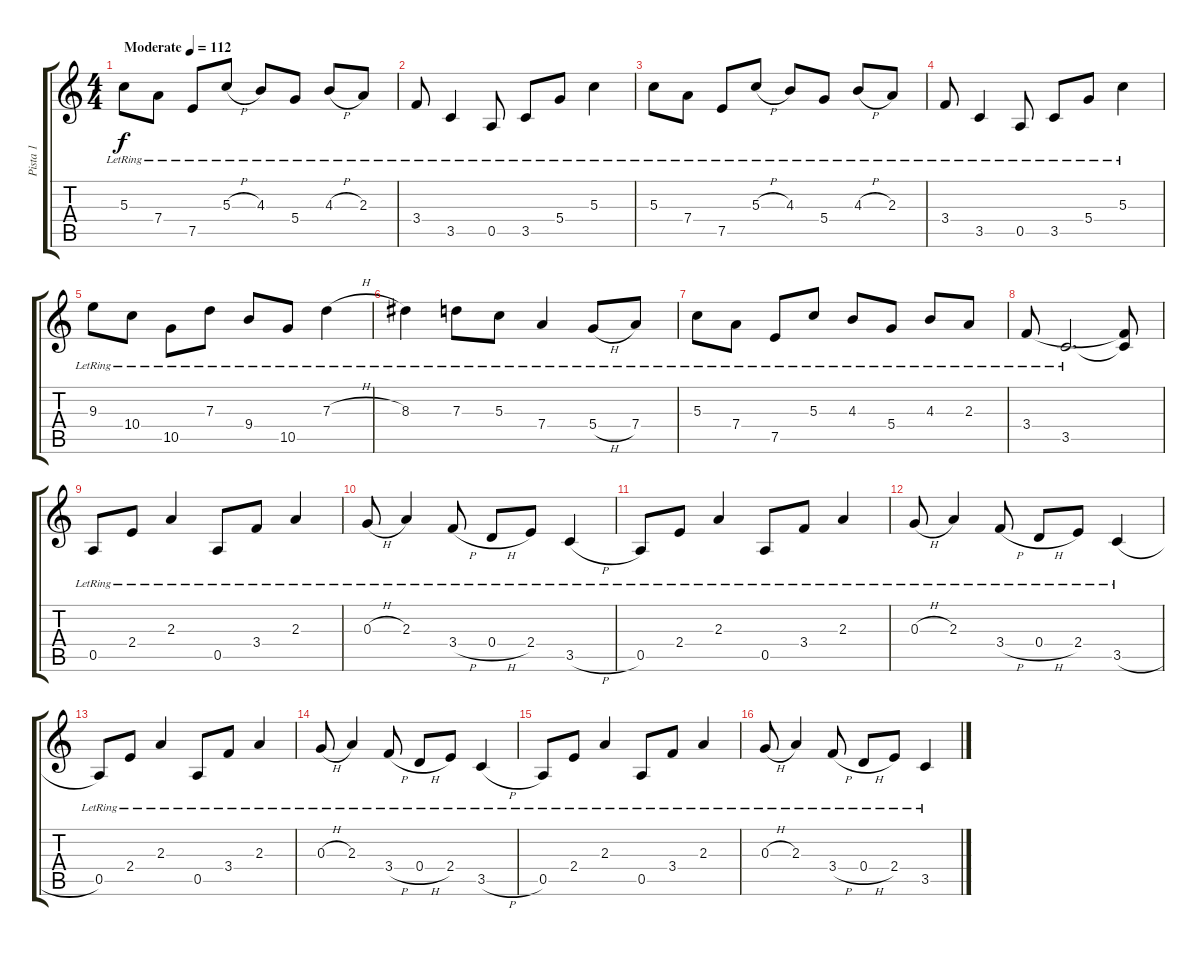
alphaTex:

\track ("Pista 1" "Pista 1") {instrument electricguitarclean}
\staff {score tabs}
\tuning (E4 B3 G3 D3 A2 E2) {hide}
\ts (4 4)
\tempo (112 "Moderate")
\clef g2
\ks c
5.3{lr}.8{dy f instrument electricguitarclean} 7.4{lr}.8 7.5{lr}.8 5.3{h lr}.8 4.3{lr}.8 5.4{lr}.8 4.3{h lr}.8 2.3{lr}.8 |
3.4{lr}.8 3.5{lr}.4 0.5{lr}.8 3.5{lr}.8 5.4{lr}.8 5.3{lr}.4 |
5.3{lr}.8 7.4{lr}.8 7.5{lr}.8 5.3{h lr}.8 4.3{lr}.8 5.4{lr}.8 4.3{h lr}.8 2.3{lr}.8 |
3.4{lr}.8 3.5{lr}.4 0.5{lr}.8 3.5{lr}.8 5.4{lr}.8 5.3{lr}.4 |
9.3{lr}.8 10.4{lr}.8 10.5{lr}.8 7.3{lr}.8 9.4{lr}.8 10.5{lr}.8 7.3{h lr}.4 |
8.3{lr}.4 7.3{lr}.8 5.3{lr}.8 7.4{lr}.4 5.4{h lr}.8 7.4{lr}.8 |
5.3{lr}.8 7.4{lr}.8 7.5{lr}.8 5.3{lr}.8 4.3{lr}.8 5.4{lr}.8 4.3{lr}.8 2.3{lr}.8 |
3.4{lr}.8 3.5{lr}.2{d} (3.4{t} 3.5{t}).8 |
0.5{lr}.8 2.4{lr}.8 2.3{lr}.4 0.5{lr}.8 3.4{lr}.8 2.3{lr}.4 |
0.3{h lr}.8 2.3{lr}.4 3.4{h lr}.8 0.4{h lr}.8 2.4{lr}.8 3.5{h lr}.4 |
0.5{lr}.8 2.4{lr}.8 2.3{lr}.4 0.5{lr}.8 3.4{lr}.8 2.3{lr}.4 |
0.3{h lr}.8 2.3{lr}.4 3.4{h lr}.8 0.4{h lr}.8 2.4{lr}.8 3.5{h lr}.4 |
0.5{lr}.8 2.4{lr}.8 2.3{lr}.4 0.5{lr}.8 3.4{lr}.8 2.3{lr}.4 |
0.3{h lr}.8 2.3{lr}.4 3.4{h lr}.8 0.4{h lr}.8 2.4{lr}.8 3.5{h lr}.4 |
0.5{lr}.8 2.4{lr}.8 2.3{lr}.4 0.5{lr}.8 3.4{lr}.8 2.3{lr}.4 |
0.3{h lr}.8 2.3{lr}.4 3.4{h lr}.8 0.4{h lr}.8 2.4{lr}.8 3.5{h lr}.4
